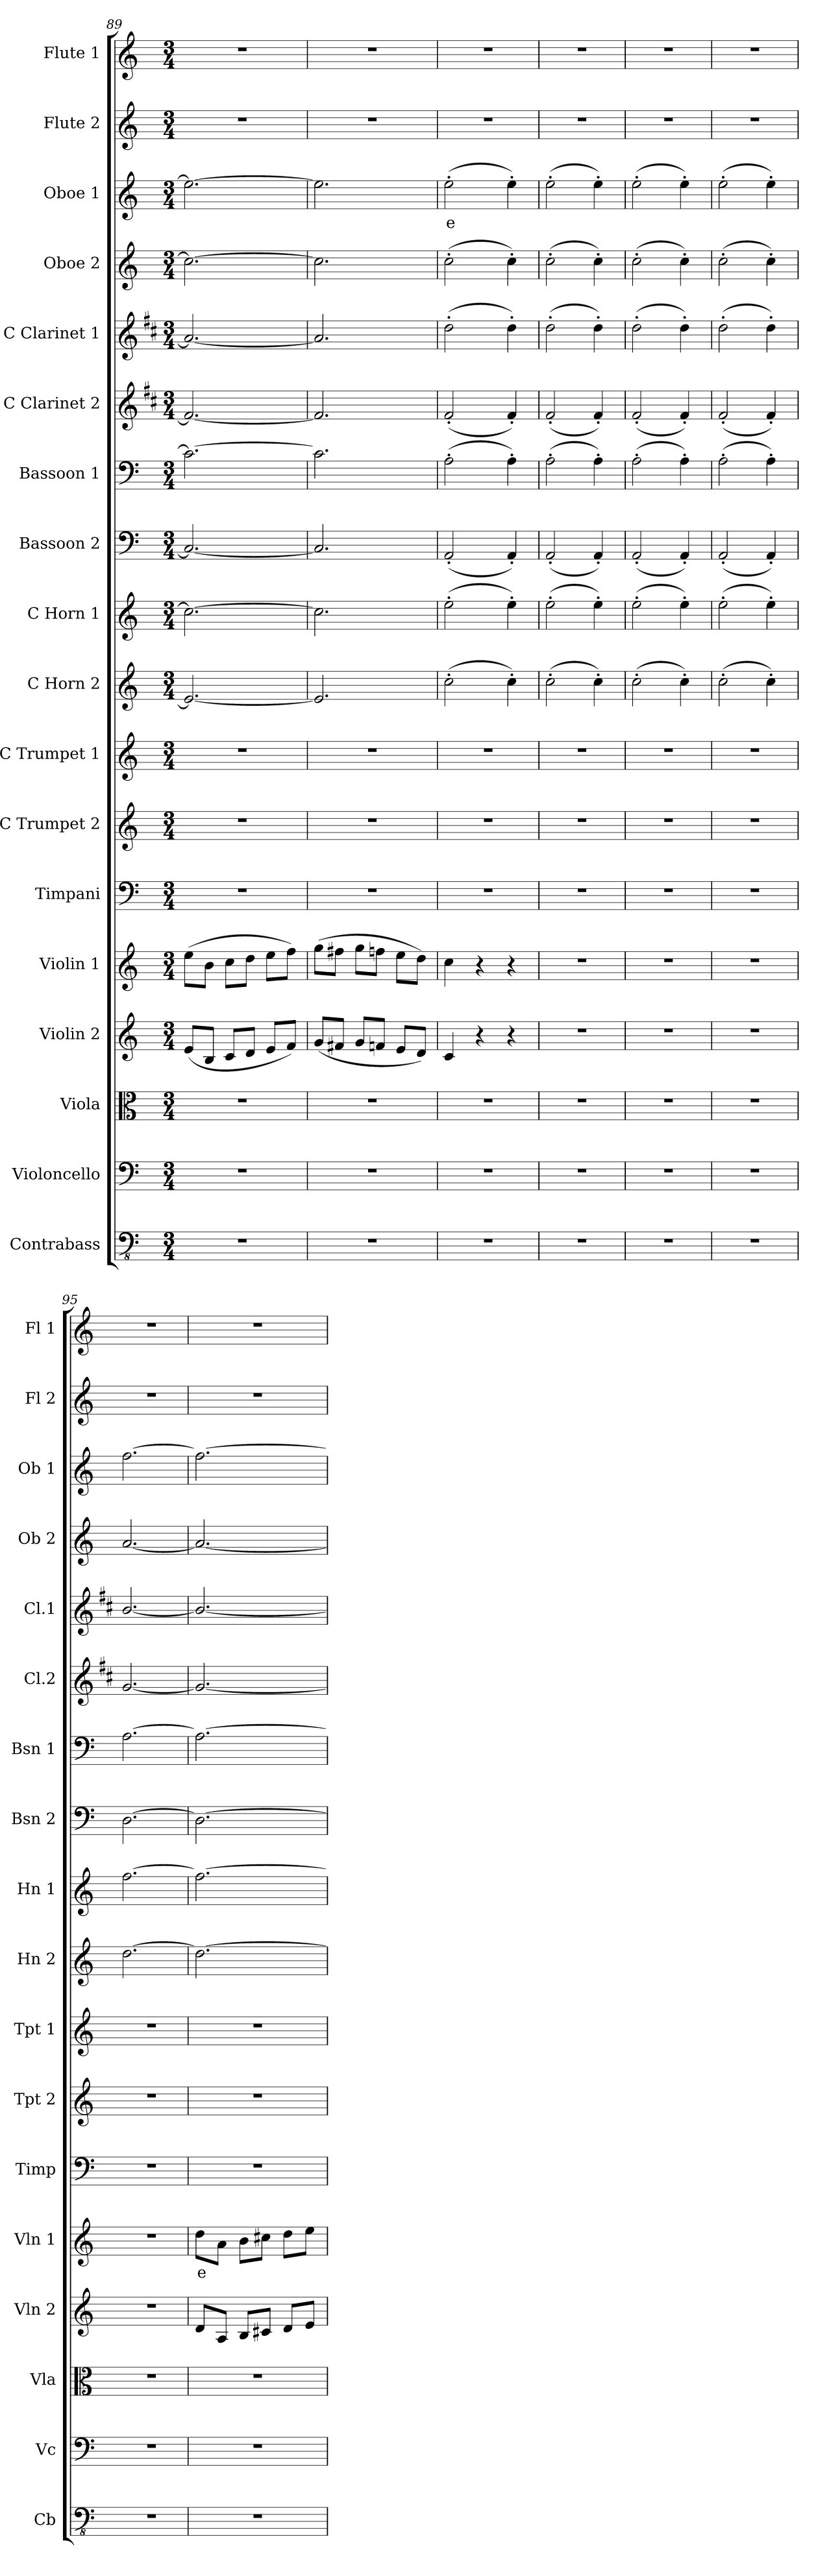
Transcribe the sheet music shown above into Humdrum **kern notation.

**kern	**kern	**kern	**kern	**kern	**text	**kern	**kern	**kern	**kern	**kern	**kern	**kern	**kern	**kern	**kern	**kern	**text	**kern	**kern
*part18	*part17	*part16	*part15	*part14	*part14	*part13	*part12	*part11	*part10	*part9	*part8	*part7	*part6	*part5	*part4	*part3	*part3	*part2	*part1
*staff18	*staff17	*staff16	*staff15	*staff14	*staff14	*staff13	*staff12	*staff11	*staff10	*staff9	*staff8	*staff7	*staff6	*staff5	*staff4	*staff3	*staff3	*staff2	*staff1
*I"Contrabass	*I"Violoncello	*I"Viola	*I"Violin 2	*I"Violin 1	*	*I"Timpani	*I"C Trumpet 2	*I"C Trumpet 1	*I"C Horn 2	*I"C Horn 1	*I"Bassoon 2	*I"Bassoon 1	*I"C Clarinet 2	*I"C Clarinet 1	*I"Oboe 2	*I"Oboe 1	*	*I"Flute 2	*I"Flute 1
*I'Cb	*I'Vc	*I'Vla	*I'Vln 2	*I'Vln 1	*	*I'Timp	*I'Tpt 2	*I'Tpt 1	*I'Hn 2	*I'Hn 1	*I'Bsn 2	*I'Bsn 1	*I'Cl.2	*I'Cl.1	*I'Ob 2	*I'Ob 1	*	*I'Fl 2	*I'Fl 1
*clefFv4	*clefF4	*clefC3	*clefG2	*clefG2	*	*clefF4	*clefG2	*clefG2	*clefG2	*clefG2	*clefF4	*clefF4	*clefG2	*clefG2	*clefG2	*clefG2	*	*clefG2	*clefG2
*	*	*	*	*	*	*	*	*	*ITrd7c12	*ITrd7c12	*	*	*ITrd1c2	*ITrd1c2	*	*	*	*	*
*k[]	*k[]	*k[]	*k[]	*k[]	*	*k[]	*k[]	*k[]	*k[]	*k[]	*k[]	*k[]	*k[]	*k[]	*k[]	*k[]	*	*k[]	*k[]
*M3/4	*M3/4	*M3/4	*M3/4	*M3/4	*	*M3/4	*M3/4	*M3/4	*M3/4	*M3/4	*M3/4	*M3/4	*M3/4	*M3/4	*M3/4	*M3/4	*	*M3/4	*M3/4
=89	=89	=89	=89	=89	=89	=89	=89	=89	=89	=89	=89	=89	=89	=89	=89	=89	=89	=89	=89
2.r	2.r	2.r	(<8e/L	(>8ee\L	.	2.r	2.r	2.r	2.E/_	2.c\_	2.C/_	2.c\_	2.e/_	2.g/_	2.cc\_	2.ee\_	.	2.r	2.r
.	.	.	8B/J	8b\J	.	.	.	.	.	.	.	.	.	.	.	.	.	.	.
.	.	.	8c/L	8cc\L	.	.	.	.	.	.	.	.	.	.	.	.	.	.	.
.	.	.	8d/J	8dd\J	.	.	.	.	.	.	.	.	.	.	.	.	.	.	.
.	.	.	8e/L	8ee\L	.	.	.	.	.	.	.	.	.	.	.	.	.	.	.
.	.	.	8f/J)	8ff\J)	.	.	.	.	.	.	.	.	.	.	.	.	.	.	.
=90	=90	=90	=90	=90	=90	=90	=90	=90	=90	=90	=90	=90	=90	=90	=90	=90	=90	=90	=90
2.r	2.r	2.r	(<8g/L	(>8gg\L	.	2.r	2.r	2.r	2.E/]	2.c\]	2.C/]	2.c\]	2.e/]	2.g/]	2.cc\]	2.ee\]	.	2.r	2.r
.	.	.	8f#X/J	8ff#X\J	.	.	.	.	.	.	.	.	.	.	.	.	.	.	.
.	.	.	8g/L	8gg\L	.	.	.	.	.	.	.	.	.	.	.	.	.	.	.
.	.	.	8fn/J	8ffn\J	.	.	.	.	.	.	.	.	.	.	.	.	.	.	.
.	.	.	8e/L	8ee\L	.	.	.	.	.	.	.	.	.	.	.	.	.	.	.
.	.	.	8d/J)	8dd\J)	.	.	.	.	.	.	.	.	.	.	.	.	.	.	.
=91	=91	=91	=91	=91	=91	=91	=91	=91	=91	=91	=91	=91	=91	=91	=91	=91	=91	=91	=91
!	!	!	!	!	!	!	!	!	!	!	!	!	!	!	!	!	!LO:LY:b:color=#FF0000	!	!
2.r	2.r	2.r	4c/	4cc\	.	2.r	2.r	2.r	(>2c'\	(>2e'\	(<2AA'/	(>2A'\	(<2e'/	(>2cc'\	(>2cc'\	(>2ee'\	e	2.r	2.r
.	.	.	4r	4r	.	.	.	.	.	.	.	.	.	.	.	.	.	.	.
.	.	.	4r	4r	.	.	.	.	4c'\)	4e'\)	4AA'/)	4A'\)	4e'/)	4cc'\)	4cc'\)	4ee'\)	.	.	.
=92	=92	=92	=92	=92	=92	=92	=92	=92	=92	=92	=92	=92	=92	=92	=92	=92	=92	=92	=92
2.r	2.r	2.r	2.r	2.r	.	2.r	2.r	2.r	(>2c'\	(>2e'\	(<2AA'/	(>2A'\	(<2e'/	(>2cc'\	(>2cc'\	(>2ee'\	.	2.r	2.r
.	.	.	.	.	.	.	.	.	4c'\)	4e'\)	4AA'/)	4A'\)	4e'/)	4cc'\)	4cc'\)	4ee'\)	.	.	.
=93	=93	=93	=93	=93	=93	=93	=93	=93	=93	=93	=93	=93	=93	=93	=93	=93	=93	=93	=93
2.r	2.r	2.r	2.r	2.r	.	2.r	2.r	2.r	(>2c'\	(>2e'\	(<2AA'/	(>2A'\	(<2e'/	(>2cc'\	(>2cc'\	(>2ee'\	.	2.r	2.r
.	.	.	.	.	.	.	.	.	4c'\)	4e'\)	4AA'/)	4A'\)	4e'/)	4cc'\)	4cc'\)	4ee'\)	.	.	.
=94	=94	=94	=94	=94	=94	=94	=94	=94	=94	=94	=94	=94	=94	=94	=94	=94	=94	=94	=94
2.r	2.r	2.r	2.r	2.r	.	2.r	2.r	2.r	(>2c'\	(>2e'\	(<2AA'/	(>2A'\	(<2e'/	(>2cc'\	(>2cc'\	(>2ee'\	.	2.r	2.r
.	.	.	.	.	.	.	.	.	4c'\)	4e'\)	4AA'/)	4A'\)	4e'/)	4cc'\)	4cc'\)	4ee'\)	.	.	.
=95	=95	=95	=95	=95	=95	=95	=95	=95	=95	=95	=95	=95	=95	=95	=95	=95	=95	=95	=95
2.r	2.r	2.r	2.r	2.r	.	2.r	2.r	2.r	[2.d\	[2.f\	[2.D\	[2.A\	[2.f/	[2.a/	[2.a/	[2.ff\	.	2.r	2.r
=96	=96	=96	=96	=96	=96	=96	=96	=96	=96	=96	=96	=96	=96	=96	=96	=96	=96	=96	=96
!	!	!	!	!	!LO:LY:b:color=#FF0000	!	!	!	!	!	!	!	!	!	!	!	!	!	!
2.r	2.r	2.r	8d/L	8dd\L	e	2.r	2.r	2.r	2.d\_	2.f\_	2.D\_	2.A\_	2.f/_	2.a/_	2.a/_	2.ff\_	.	2.r	2.r
.	.	.	8A/J	8a\J	.	.	.	.	.	.	.	.	.	.	.	.	.	.	.
.	.	.	8B/L	8b\L	.	.	.	.	.	.	.	.	.	.	.	.	.	.	.
.	.	.	8c#X/J	8cc#X\J	.	.	.	.	.	.	.	.	.	.	.	.	.	.	.
.	.	.	8d/L	8dd\L	.	.	.	.	.	.	.	.	.	.	.	.	.	.	.
.	.	.	8e/J	8ee\J	.	.	.	.	.	.	.	.	.	.	.	.	.	.	.
=	=	=	=	=	=	=	=	=	=	=	=	=	=	=	=	=	=	=	=
*-	*-	*-	*-	*-	*-	*-	*-	*-	*-	*-	*-	*-	*-	*-	*-	*-	*-	*-	*-
